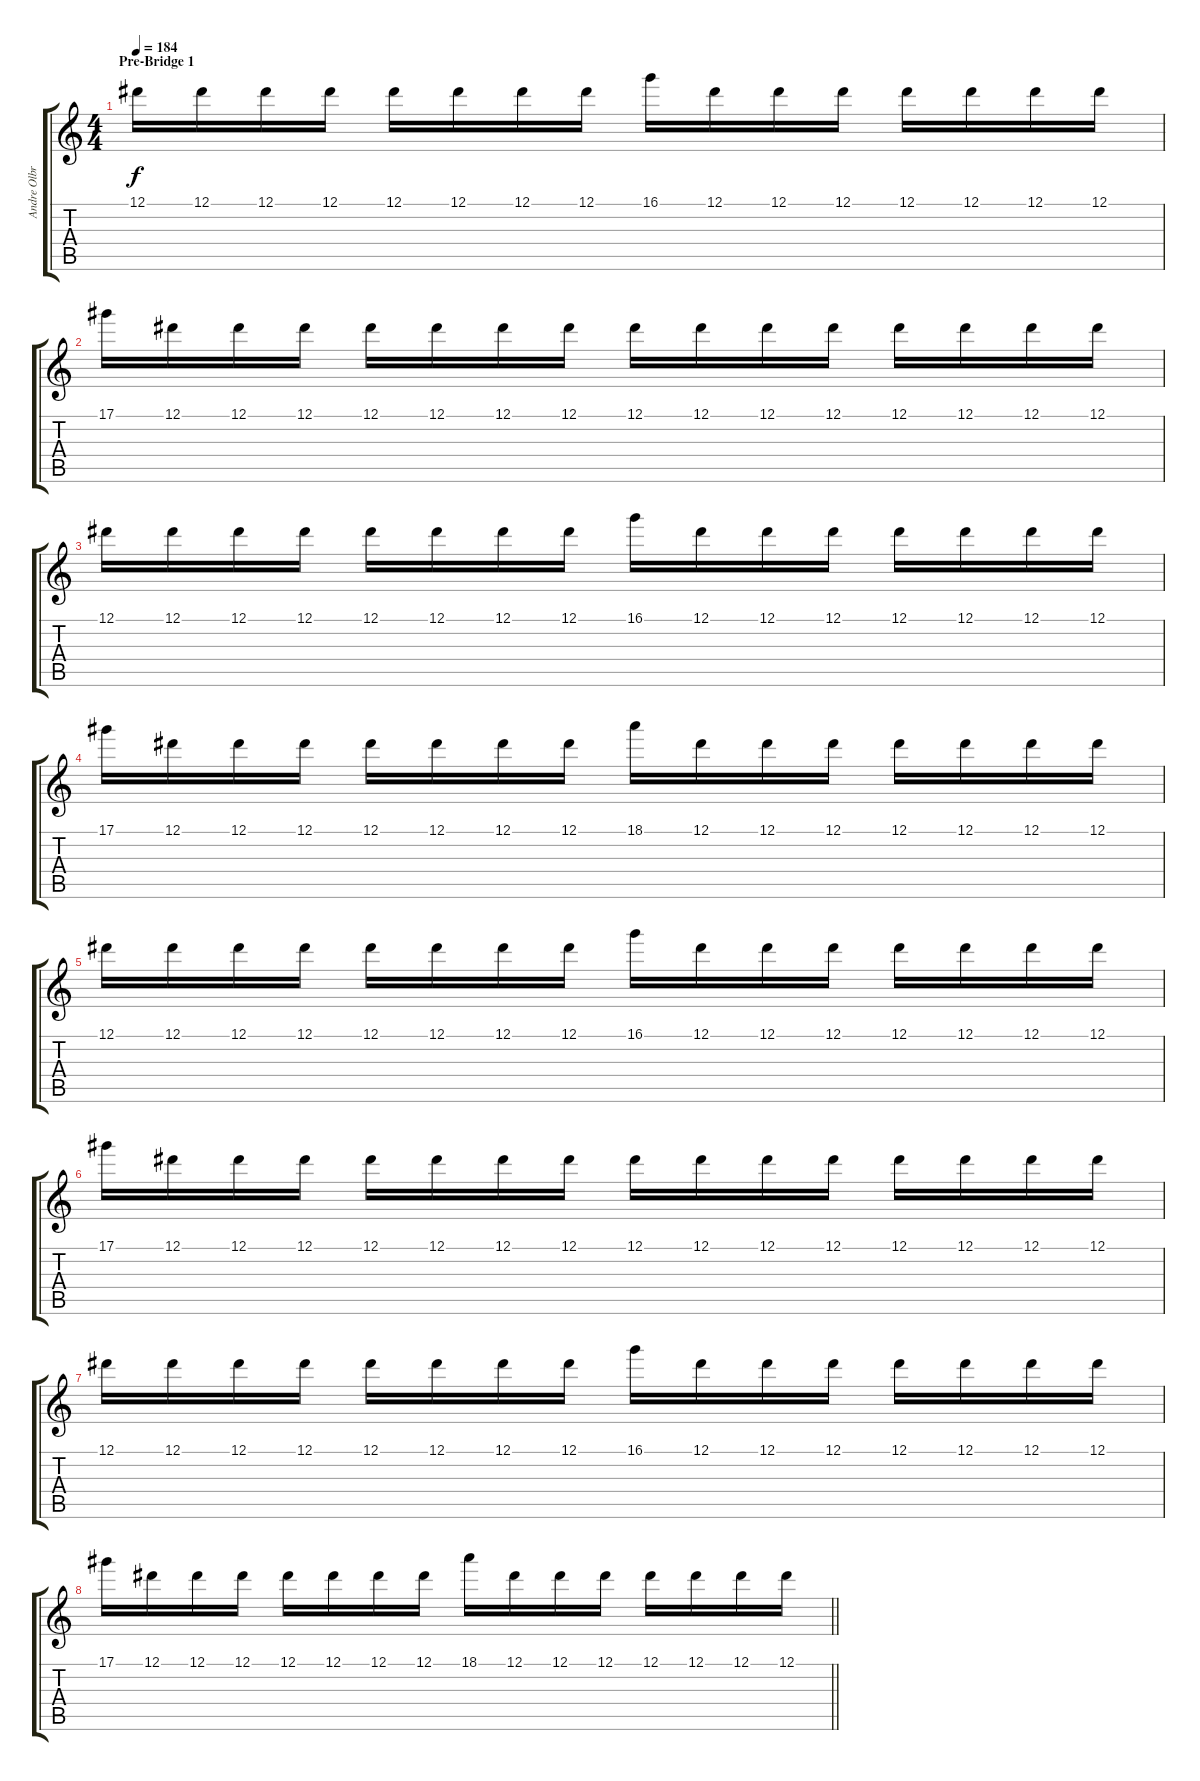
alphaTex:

\track ("Andre Olbrich" "Andre Olbr") {instrument distortionguitar}
\staff {score tabs}
\tuning (Eb4 Bb3 Gb3 Db3 Ab2 Eb2) {hide}
\ts (4 4)
\section ("" "Pre-Bridge 1")
\tempo 184
\clef g2
\ks c
12.1.16{dy f} 12.1.16 12.1.16 12.1.16 12.1.16 12.1.16 12.1.16 12.1.16 16.1.16 12.1.16 12.1.16 12.1.16 12.1.16 12.1.16 12.1.16 12.1.16 |
17.1.16 12.1.16 12.1.16 12.1.16 12.1.16 12.1.16 12.1.16 12.1.16 12.1.16 12.1.16 12.1.16 12.1.16 12.1.16 12.1.16 12.1.16 12.1.16 |
12.1.16 12.1.16 12.1.16 12.1.16 12.1.16 12.1.16 12.1.16 12.1.16 16.1.16 12.1.16 12.1.16 12.1.16 12.1.16 12.1.16 12.1.16 12.1.16 |
17.1.16 12.1.16 12.1.16 12.1.16 12.1.16 12.1.16 12.1.16 12.1.16 18.1.16 12.1.16 12.1.16 12.1.16 12.1.16 12.1.16 12.1.16 12.1.16 |
12.1.16 12.1.16 12.1.16 12.1.16 12.1.16 12.1.16 12.1.16 12.1.16 16.1.16 12.1.16 12.1.16 12.1.16 12.1.16 12.1.16 12.1.16 12.1.16 |
17.1.16 12.1.16 12.1.16 12.1.16 12.1.16 12.1.16 12.1.16 12.1.16 12.1.16 12.1.16 12.1.16 12.1.16 12.1.16 12.1.16 12.1.16 12.1.16 |
12.1.16 12.1.16 12.1.16 12.1.16 12.1.16 12.1.16 12.1.16 12.1.16 16.1.16 12.1.16 12.1.16 12.1.16 12.1.16 12.1.16 12.1.16 12.1.16 |
\barLineRight lightlight
17.1.16 12.1.16 12.1.16 12.1.16 12.1.16 12.1.16 12.1.16 12.1.16 18.1.16 12.1.16 12.1.16 12.1.16 12.1.16 12.1.16 12.1.16 12.1.16
